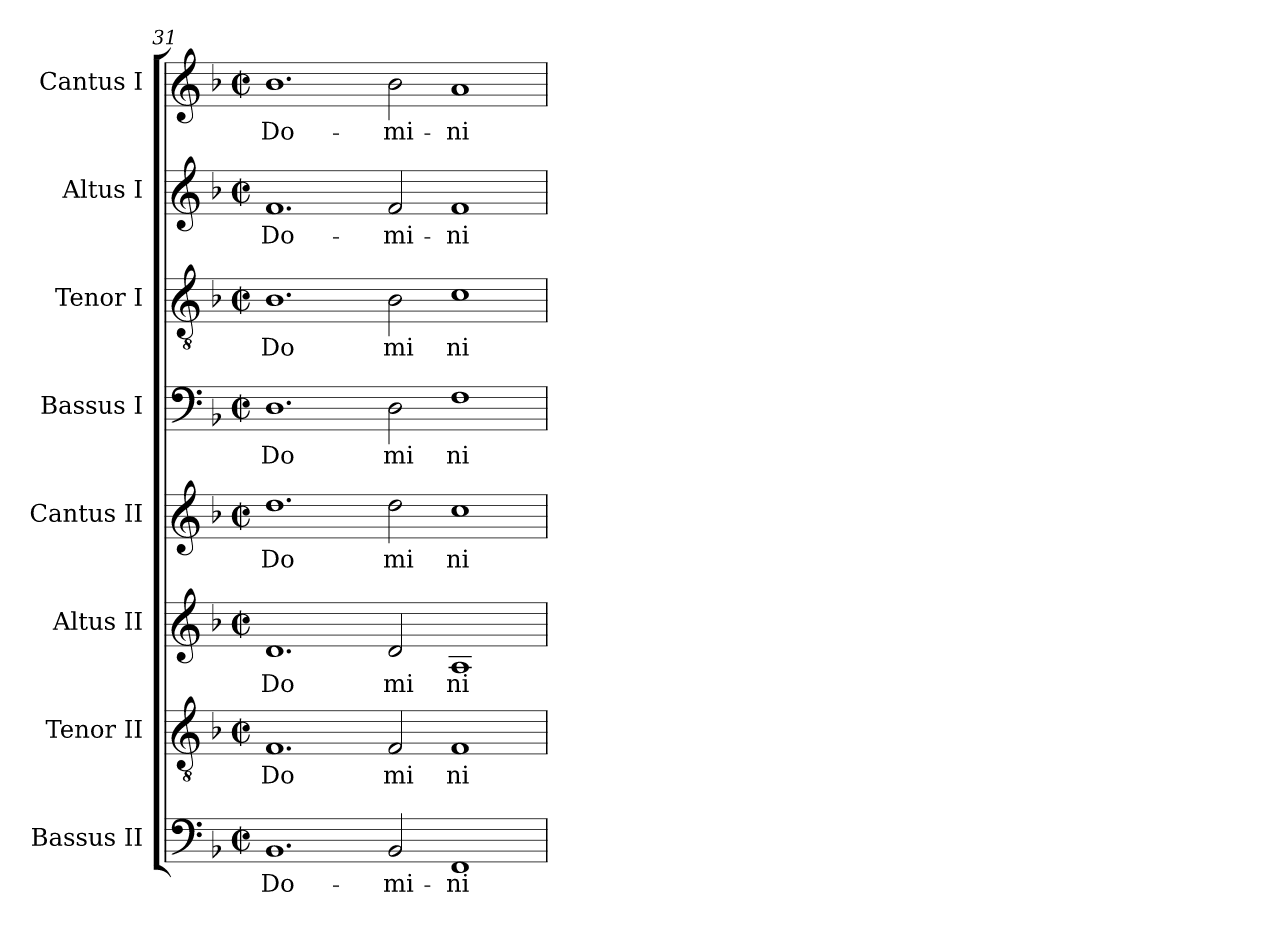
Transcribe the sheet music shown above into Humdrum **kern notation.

**kern	**text	**kern	**text	**kern	**text	**kern	**text	**kern	**text	**kern	**text	**kern	**text	**kern	**text
*part8	*part8	*part7	*part7	*part6	*part6	*part5	*part5	*part4	*part4	*part3	*part3	*part2	*part2	*part1	*part1
*staff8	*staff8	*staff7	*staff7	*staff6	*staff6	*staff5	*staff5	*staff4	*staff4	*staff3	*staff3	*staff2	*staff2	*staff1	*staff1
*I"Bassus II	*	*I"Tenor II	*	*I"Altus II	*	*I"Cantus II	*	*I"Bassus I	*	*I"Tenor I	*	*I"Altus I	*	*I"Cantus I	*
*clefF4	*	*clefGv2	*	*clefG2	*	*clefG2	*	*clefF4	*	*clefGv2	*	*clefG2	*	*clefG2	*
*k[b-]	*	*k[b-]	*	*k[b-]	*	*k[b-]	*	*k[b-]	*	*k[b-]	*	*k[b-]	*	*k[b-]	*
*F:	*	*F:	*	*F:	*	*F:	*	*F:	*	*F:	*	*F:	*	*F:	*
*M2/2	*	*M2/2	*	*M2/2	*	*M2/2	*	*M2/2	*	*M2/2	*	*M2/2	*	*M2/2	*
*met(c|)	*	*met(c|)	*	*met(c|)	*	*met(c|)	*	*met(c|)	*	*met(c|)	*	*met(c|)	*	*met(c|)	*
=31	=31	=31	=31	=31	=31	=31	=31	=31	=31	=31	=31	=31	=31	=31	=31
!	!LO:LY:b:cj	!	!LO:LY:b:cj	!	!LO:LY:b:cj	!	!LO:LY:b:cj	!	!LO:LY:b:cj	!	!LO:LY:b:cj	!	!LO:LY:b:cj	!	!LO:LY:b:cj
1.BB-	Do-	1.F	Do	1.d	Do	1.dd	Do	1.D	Do	1.B-	Do	1.f	Do-	1.b-	Do-
!	!LO:LY:b:cj	!	!LO:LY:b:cj	!	!LO:LY:b:cj	!	!LO:LY:b:cj	!	!LO:LY:b:cj	!	!LO:LY:b:cj	!	!LO:LY:b:cj	!	!LO:LY:b:cj
2BB-/	-mi-	2F/	mi	2d/	mi	2dd\	mi	2D\	mi	2B-\	mi	2f/	-mi-	2b-\	-mi-
!	!LO:LY:b:cj	!	!LO:LY:b:cj	!	!LO:LY:b:cj	!	!LO:LY:b:cj	!	!LO:LY:b:cj	!	!LO:LY:b:cj	!	!LO:LY:b:cj	!	!LO:LY:b:cj
1FF	-ni	1F	ni	1A	ni	1cc	ni	1F	ni	1c	ni	1f	-ni	1a	-ni
=	=	=	=	=	=	=	=	=	=	=	=	=	=	=	=
*-	*-	*-	*-	*-	*-	*-	*-	*-	*-	*-	*-	*-	*-	*-	*-
